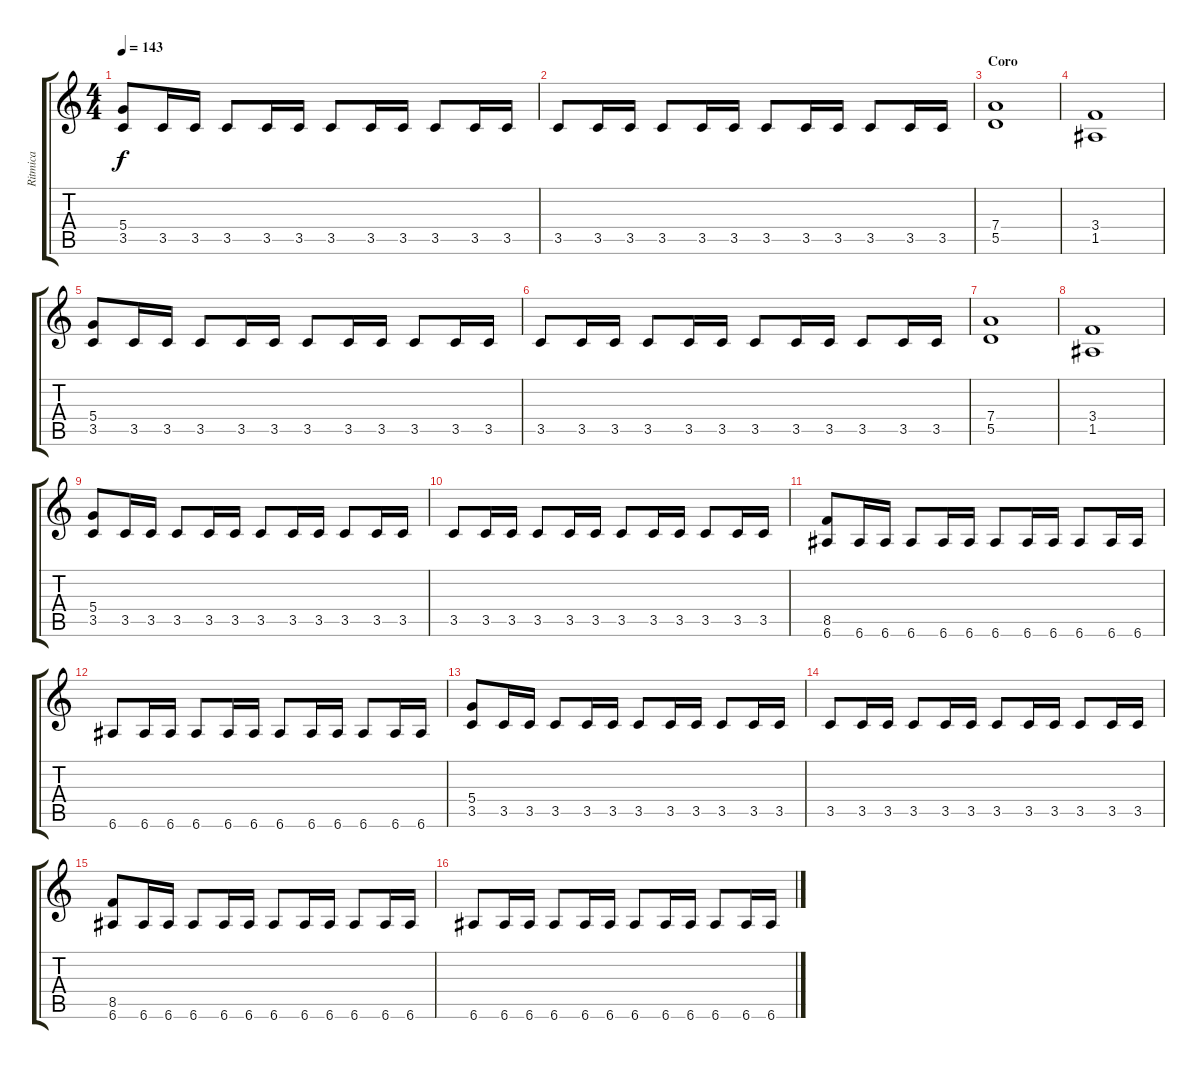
\track ("Ritmica" "Ritmica") {instrument distortionguitar}
\staff {score tabs}
\tuning (E4 B3 G3 D3 A2 E2) {hide}
\ts (4 4)
\tempo 143
\clef g2
\ks c
(5.4 3.5).8{dy f} 3.5.16 3.5.16 3.5.8 3.5.16 3.5.16 3.5.8 3.5.16 3.5.16 3.5.8 3.5.16 3.5.16 |
3.5.8 3.5.16 3.5.16 3.5.8 3.5.16 3.5.16 3.5.8 3.5.16 3.5.16 3.5.8 3.5.16 3.5.16 |
\section ("" "Coro")
(7.4 5.5).1 |
(3.4 1.5).1 |
(5.4 3.5).8 3.5.16 3.5.16 3.5.8 3.5.16 3.5.16 3.5.8 3.5.16 3.5.16 3.5.8 3.5.16 3.5.16 |
3.5.8 3.5.16 3.5.16 3.5.8 3.5.16 3.5.16 3.5.8 3.5.16 3.5.16 3.5.8 3.5.16 3.5.16 |
(7.4 5.5).1 |
(3.4 1.5).1 |
(5.4 3.5).8 3.5.16 3.5.16 3.5.8 3.5.16 3.5.16 3.5.8 3.5.16 3.5.16 3.5.8 3.5.16 3.5.16 |
3.5.8 3.5.16 3.5.16 3.5.8 3.5.16 3.5.16 3.5.8 3.5.16 3.5.16 3.5.8 3.5.16 3.5.16 |
(8.5 6.6).8 6.6.16 6.6.16 6.6.8 6.6.16 6.6.16 6.6.8 6.6.16 6.6.16 6.6.8 6.6.16 6.6.16 |
6.6.8 6.6.16 6.6.16 6.6.8 6.6.16 6.6.16 6.6.8 6.6.16 6.6.16 6.6.8 6.6.16 6.6.16 |
(5.4 3.5).8 3.5.16 3.5.16 3.5.8 3.5.16 3.5.16 3.5.8 3.5.16 3.5.16 3.5.8 3.5.16 3.5.16 |
3.5.8 3.5.16 3.5.16 3.5.8 3.5.16 3.5.16 3.5.8 3.5.16 3.5.16 3.5.8 3.5.16 3.5.16 |
(8.5 6.6).8 6.6.16 6.6.16 6.6.8 6.6.16 6.6.16 6.6.8 6.6.16 6.6.16 6.6.8 6.6.16 6.6.16 |
6.6.8 6.6.16 6.6.16 6.6.8 6.6.16 6.6.16 6.6.8 6.6.16 6.6.16 6.6.8 6.6.16 6.6.16
